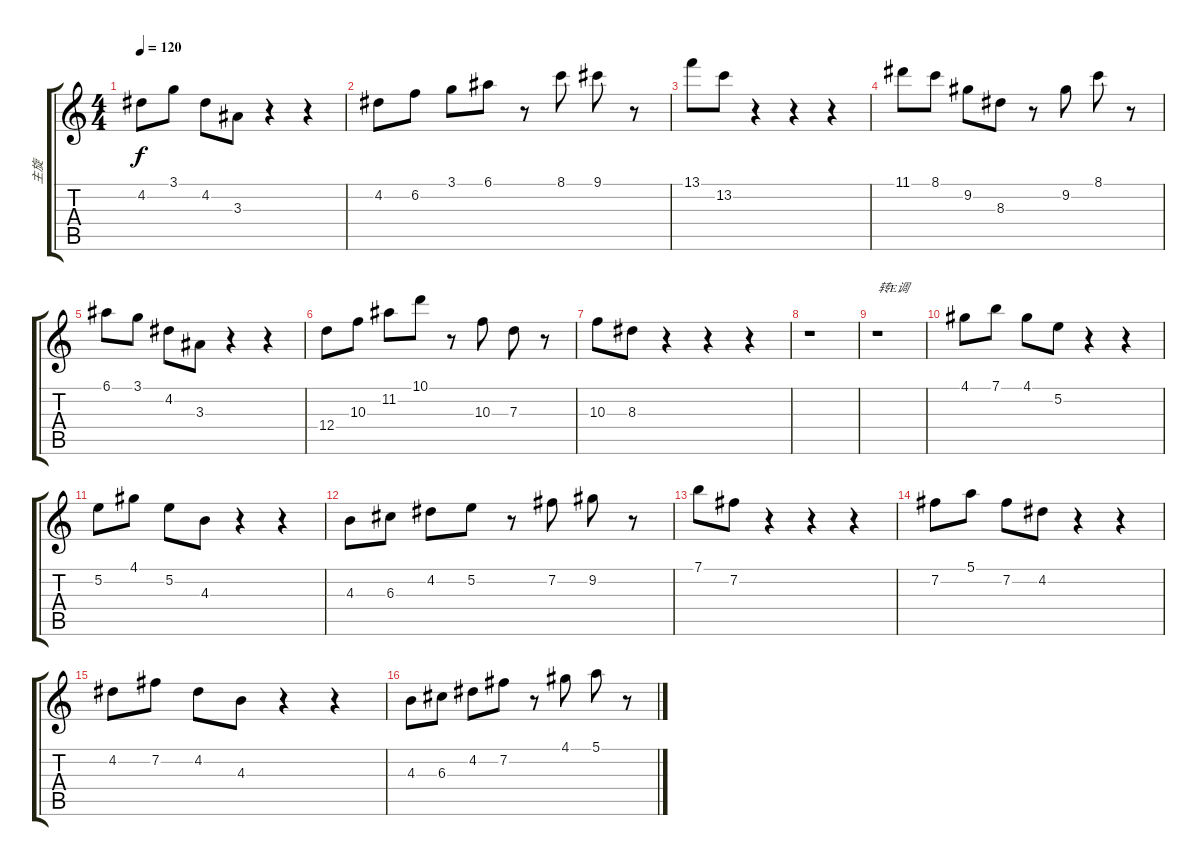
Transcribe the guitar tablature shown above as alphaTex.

\track ("主旋" "主旋") {instrument electricguitarjazz}
\staff {score tabs}
\tuning (E4 B3 G3 D3 A2 E2) {hide}
\ts (4 4)
\tempo 120
\clef g2
\ks c
4.2.8{dy f} 3.1.8 4.2.8 3.3.8 r.4 r.4 |
4.2.8 6.2.8 3.1.8 6.1.8 r.8 8.1.8 9.1.8 r.8 |
13.1.8 13.2.8 r.4 r.4 r.4 |
11.1.8 8.1.8 9.2.8 8.3.8 r.8 9.2.8 8.1.8 r.8 |
6.1.8 3.1.8 4.2.8 3.3.8 r.4 r.4 |
12.4.8 10.3.8 11.2.8 10.1.8 r.8 10.3.8 7.3.8 r.8 |
10.3.8 8.3.8 r.4 r.4 r.4 |
r.1 |
r.1{txt "转E调"} |
4.1.8 7.1.8 4.1.8 5.2.8 r.4 r.4 |
5.2.8 4.1.8 5.2.8 4.3.8 r.4 r.4 |
4.3.8 6.3.8 4.2.8 5.2.8 r.8 7.2.8 9.2.8 r.8 |
7.1.8 7.2.8 r.4 r.4 r.4 |
7.2.8 5.1.8 7.2.8 4.2.8 r.4 r.4 |
4.2.8 7.2.8 4.2.8 4.3.8 r.4 r.4 |
4.3.8 6.3.8 4.2.8 7.2.8 r.8 4.1.8 5.1.8 r.8
